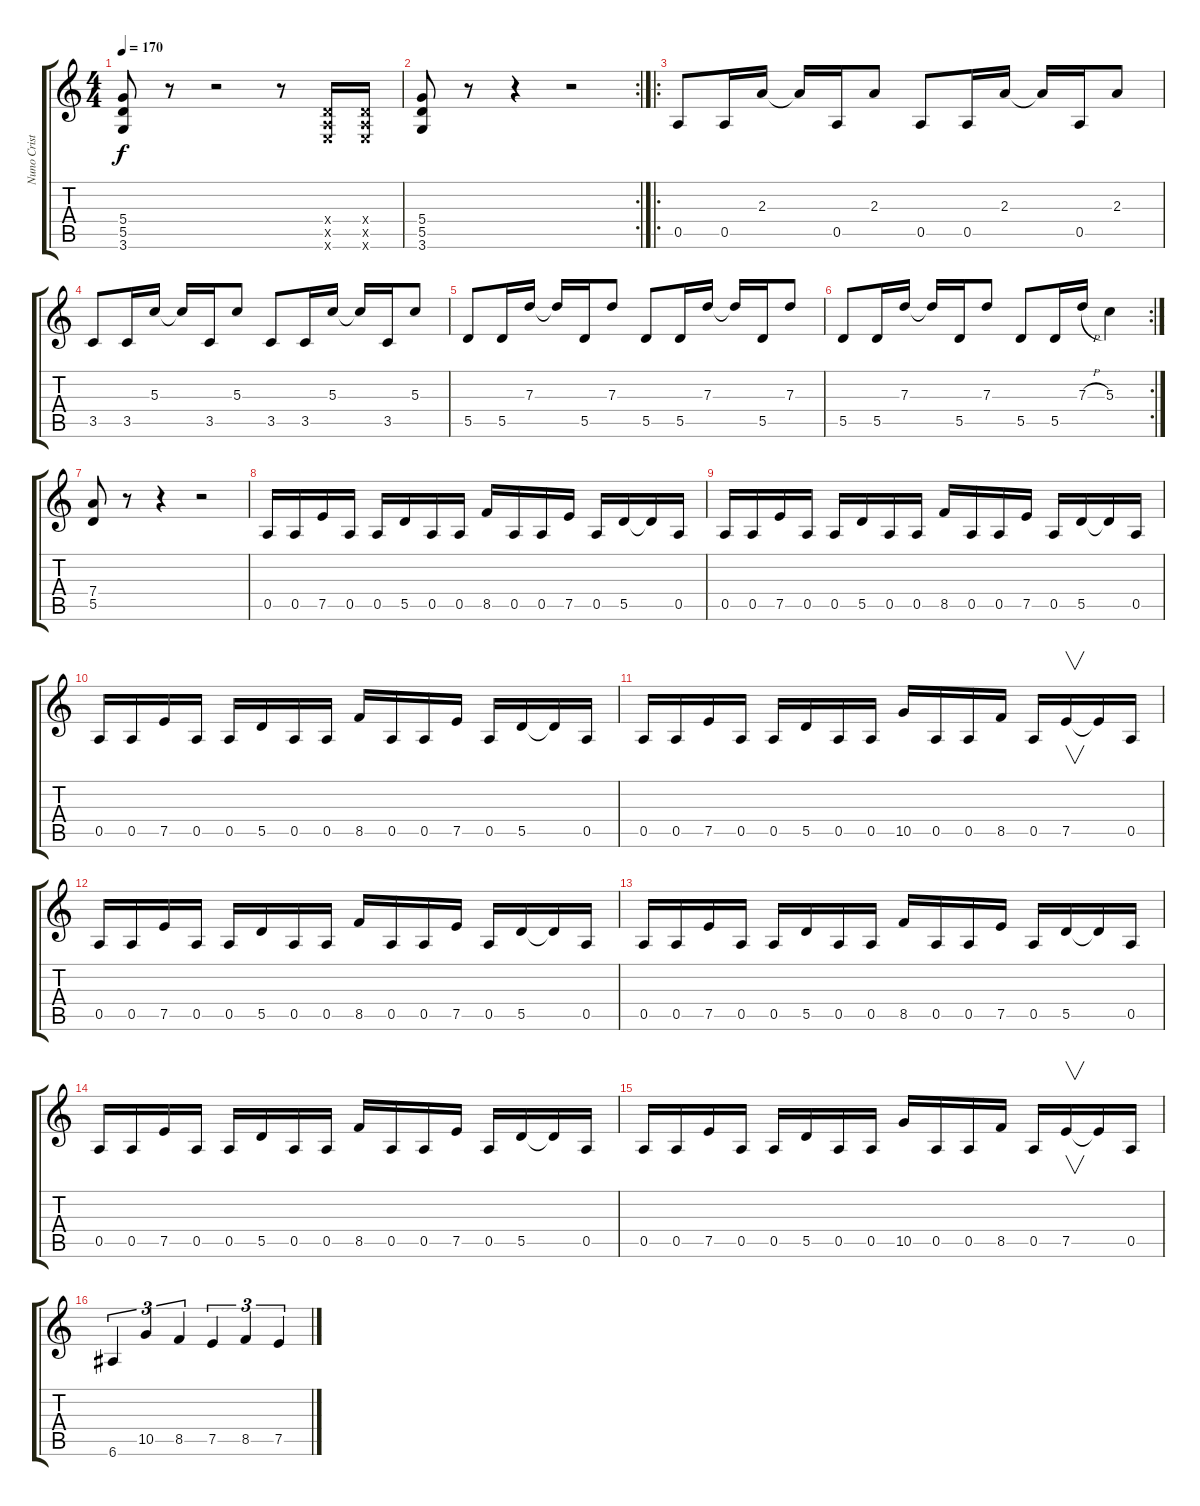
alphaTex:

\track ("Nuno Cristóvão" "Nuno Crist") {instrument overdrivenguitar}
\staff {score tabs}
\tuning (E4 B3 G3 D3 A2 E2) {hide}
\ts (4 4)
\tempo 170
\clef g2
\ks c
(5.4 5.5 3.6).8{dy f} r.8 r.2 r.8 (0.4{x} 0.5{x} 0.6{x}).16 (0.4{x} 0.5{x} 0.6{x}).16 |
\rc 2
(5.4 5.5 3.6).8 r.8 r.4 r.2 |
\ro
0.5.8 0.5.16 2.3.16 2.3{t}.16 0.5.16 2.3.8 0.5.8 0.5.16 2.3.16 2.3{t}.16 0.5.16 2.3.8 |
3.5.8 3.5.16 5.3.16 5.3{t}.16 3.5.16 5.3.8 3.5.8 3.5.16 5.3.16 5.3{t}.16 3.5.16 5.3.8 |
5.5.8 5.5.16 7.3.16 7.3{t}.16 5.5.16 7.3.8 5.5.8 5.5.16 7.3.16 7.3{t}.16 5.5.16 7.3.8 |
\rc 2
5.5.8 5.5.16 7.3.16 7.3{t}.16 5.5.16 7.3.8 5.5.8 5.5.16 7.3{h}.16 5.3.4 |
(7.4 5.5).8 r.8 r.4 r.2 |
0.5.16 0.5.16 7.5.16 0.5.16 0.5.16 5.5.16 0.5.16 0.5.16 8.5.16 0.5.16 0.5.16 7.5.16 0.5.16 5.5.16 5.5{t}.16 0.5.16 |
0.5.16 0.5.16 7.5.16 0.5.16 0.5.16 5.5.16 0.5.16 0.5.16 8.5.16 0.5.16 0.5.16 7.5.16 0.5.16 5.5.16 5.5{t}.16 0.5.16 |
0.5.16 0.5.16 7.5.16 0.5.16 0.5.16 5.5.16 0.5.16 0.5.16 8.5.16 0.5.16 0.5.16 7.5.16 0.5.16 5.5.16 5.5{t}.16 0.5.16 |
0.5.16 0.5.16 7.5.16 0.5.16 0.5.16 5.5.16 0.5.16 0.5.16 10.5.16 0.5.16 0.5.16 8.5.16 0.5.16 7.5.16{v} 7.5{t}.16 0.5.16 |
0.5.16 0.5.16 7.5.16 0.5.16 0.5.16 5.5.16 0.5.16 0.5.16 8.5.16 0.5.16 0.5.16 7.5.16 0.5.16 5.5.16 5.5{t}.16 0.5.16 |
0.5.16 0.5.16 7.5.16 0.5.16 0.5.16 5.5.16 0.5.16 0.5.16 8.5.16 0.5.16 0.5.16 7.5.16 0.5.16 5.5.16 5.5{t}.16 0.5.16 |
0.5.16 0.5.16 7.5.16 0.5.16 0.5.16 5.5.16 0.5.16 0.5.16 8.5.16 0.5.16 0.5.16 7.5.16 0.5.16 5.5.16 5.5{t}.16 0.5.16 |
0.5.16 0.5.16 7.5.16 0.5.16 0.5.16 5.5.16 0.5.16 0.5.16 10.5.16 0.5.16 0.5.16 8.5.16 0.5.16 7.5.16{v} 7.5{t}.16 0.5.16 |
6.6.4{tu (3 2)} 10.5.4{tu (3 2)} 8.5.4{tu (3 2)} 7.5.4{tu (3 2)} 8.5.4{tu (3 2)} 7.5.4{tu (3 2)}
